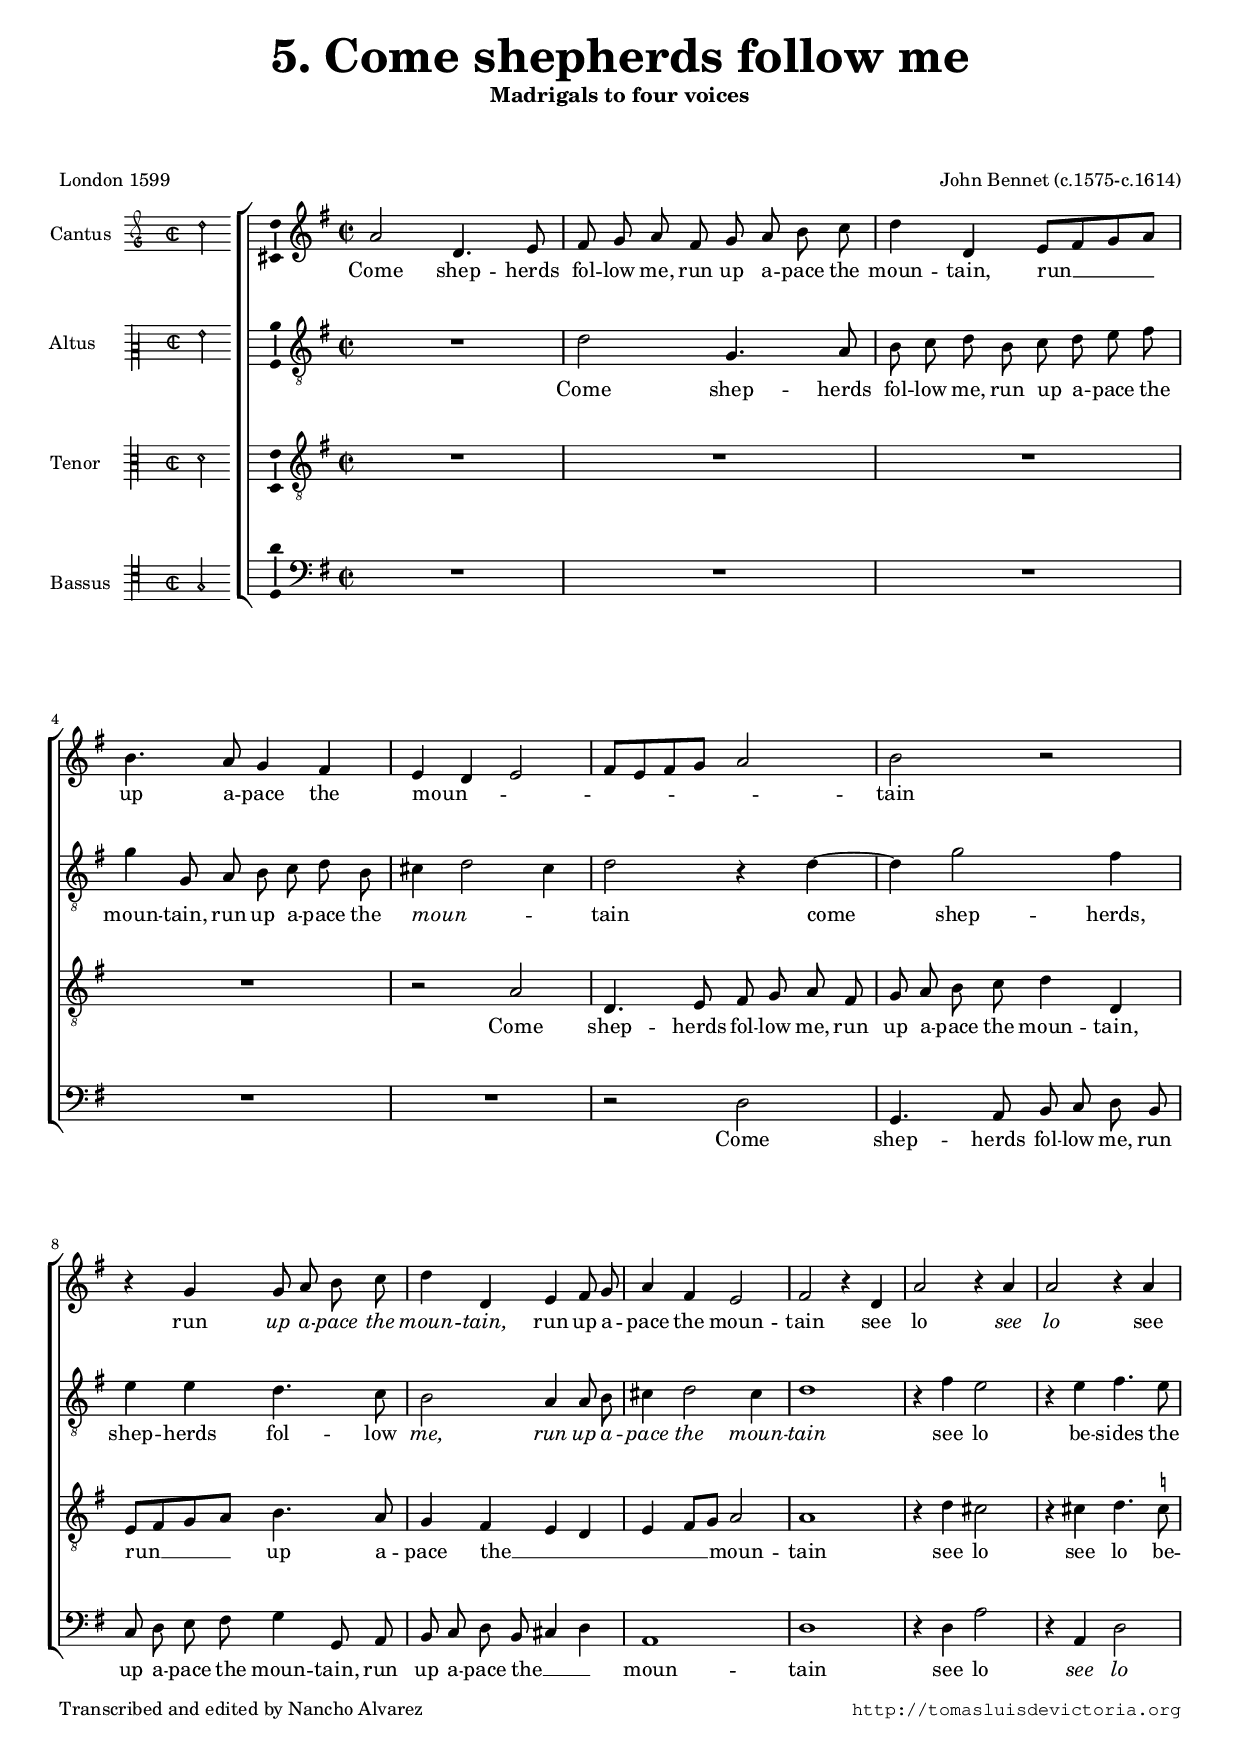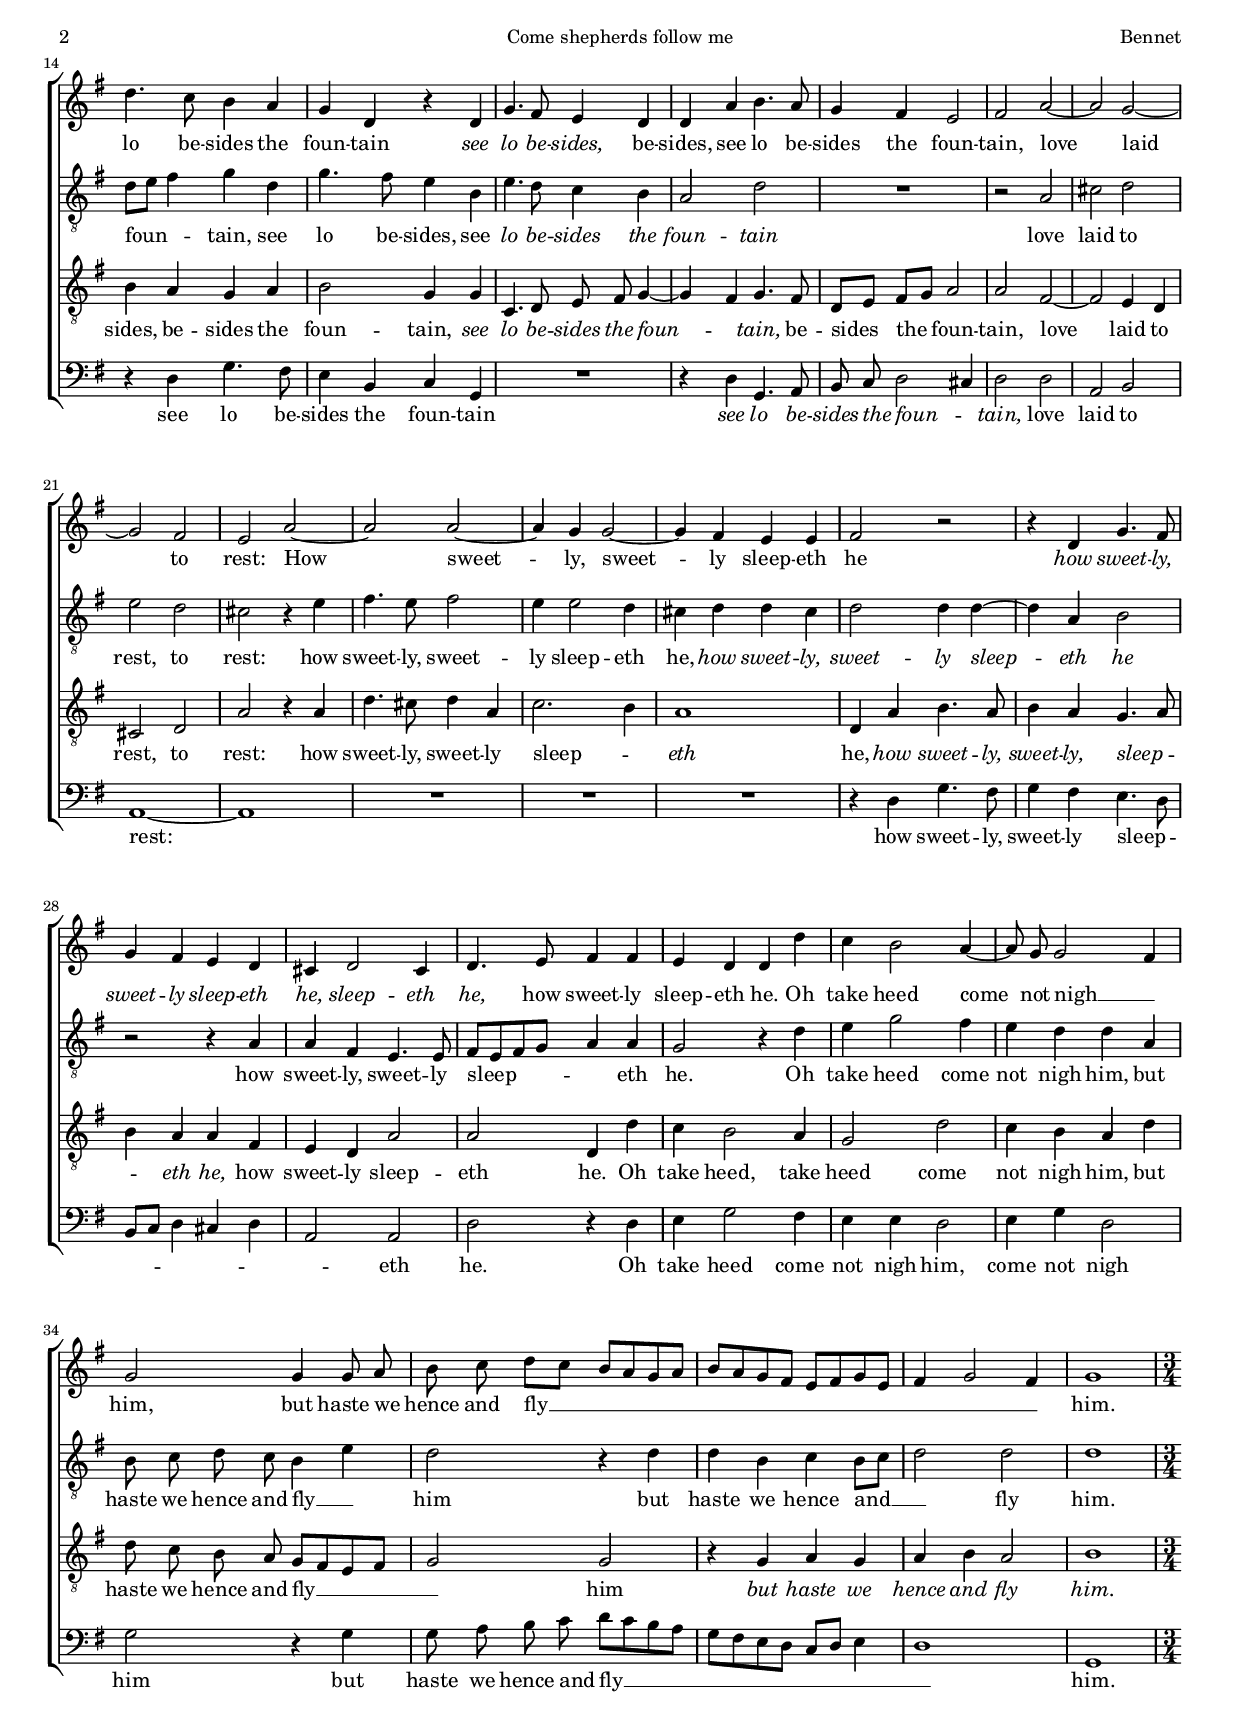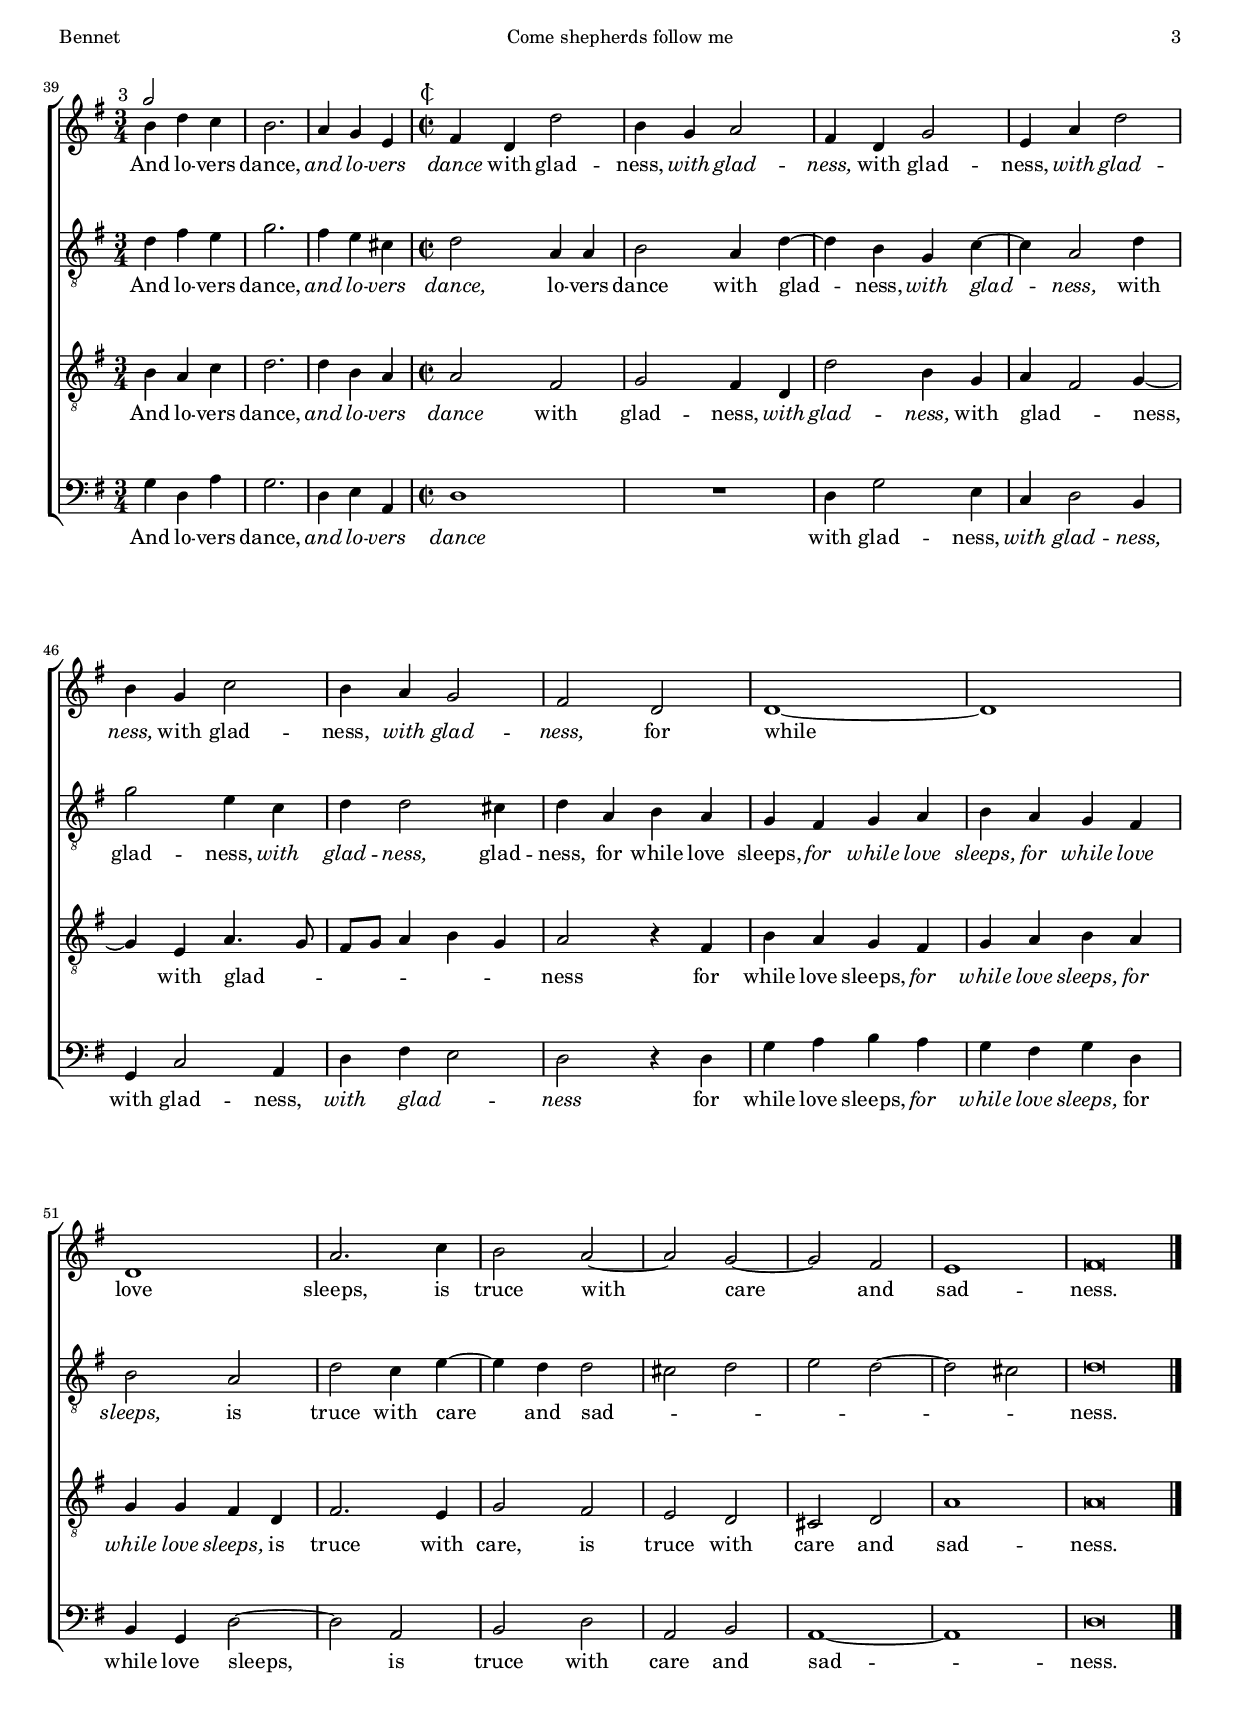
\version "2.18.0"

#(set-default-paper-size "a4")
#(set-global-staff-size 16.2)
#(ly:set-option 'point-and-click #f)
%mobile -s15.5 -i3.2

italicas=\override LyricText.font-shape = #'italic
rectas=\override LyricText.font-shape = #'upright
ss=\once \set suggestAccidentals = ##t
mtempo={\tempo 4 = 100}
mtempob={\tempo 4 = 50}
mtempoc={\tempo 4 = 150}
incipitwidth = 20
mt=#(define-music-function (parser location offset) (number?) ; move lyric text
      #{ \once \override LyricText.X-offset = -$offset #})


htitle="Come shepherds follow me"
hcomposer="Bennet"

\header {
	title=\markup{\fontsize #4 "5. Come shepherds follow me"}
	subtitle="Madrigals to four voices"
	subsubtitle=\markup{\null \vspace #2 }
	composer="John Bennet (c.1575-c.1614)"
        pdfauthor=\composer
	%opus="(-)"
	poet=\markup{"London 1599"} % Madrigalls to foure voyces newly published by Iohn Bennet his first works (1599)
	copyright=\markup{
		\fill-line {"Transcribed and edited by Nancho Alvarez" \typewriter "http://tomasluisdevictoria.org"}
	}
%	tagline=""
}

global={\key a \major \time 2/2
        \skip 1*38
        \mtempoc
        \time 3/4 \skip 1*3/4*3
        \mtempo
        \time 2/2 \skip 1*16 \bar "|."
}


cantus=\relative c''{
	b2 e,4. fis8
	gis a b gis a b cis d
	e4 e, fis8[ gis a b]
	cis4. b8 a4 gis
	fis4 e fis2
	gis8[ fis gis a] b2
	cis2 r
	r4 a a8 b cis d
	e4 e, fis gis8 a
	b4 gis fis2
	gis r4 e
	b'2 r4 b
	b2 r4 b
	e4. d8 cis4 b
	a e r e
	a4. gis8 fis4 e 
	e b' cis4. b8
	a4 gis fis2
	gis b ~
	b a ~
	a gis
	fis b ~
	b b ~
	b4 a a2 ~
	a4 gis fis fis
	gis2 r
	r4 e a4. gis8
	a4 gis fis e
	dis e2 dis4
	e4. fis8 gis4 gis
	fis e e e'
	d4 cis2 b4 ~
	b8 a a2 gis4
	a2 a4 a8 b
	cis d e8[ d] cis[ b a b]
	cis8[ b a gis] fis[ gis a fis] 
	gis4 a2 gis4
	a1 \pageBreak
	\once \override TextScript.X-offset = #-3.2
	s4*0^\markup{"3"\hspace #1.2 \smaller \note-by-number #1 #0 #UP }
	cis4 e d
	cis2.
	b4 a fis
	\once \override TextScript.X-offset = #-3.4
	s4*0^\markup{\musicglyph #"timesig.mensural22"}
	gis4 e e'2
	cis4 a b2
	gis4 e a2
	fis4 b e2
	cis4 a d2
	cis4 b a2
	gis e
	e1 ~
	e
	e
	b'2. d4
	cis2 b ~
	b a ~
	a gis
	fis1
	gis\breve*1/2
}

altus=\relative c'{
	R1
	e2 a,4. b8
	cis8 d e cis d e fis gis
	a4 a,8 b cis d e cis
	dis4 e2 dis4
	e2 r4 e ~
	e a2 gis4
	fis4 fis e4. d8
	cis2 b4 b8 cis
	dis4 e2 dis4
	e1
	r4 gis fis2
	r4 fis gis4. fis8
	e8[ fis] gis4 a e
	a4. gis8 fis4 cis
	fis4. e8 d4 cis
	b2 e
	R1
	r2 b
	dis e
	fis e
	dis r4 fis
	gis4. fis8 gis2
	fis4 fis2 e4
	dis e e dis
	e2 e4 e ~
	e b cis2
	r2 r4 b
	b gis fis4. fis8
	gis8[ fis gis a] b4 b
	a2 r4 e'
	fis4 a2 gis4
	fis e e b
	cis8 d e d cis4 fis4
	e2 r4 e
	e4 cis d4 cis8[ d]
	e2 e
	e1
	e4 gis fis
	a2.
	gis4 fis dis
	e2 b4 b
	cis2 b4 e ~
	e cis a d ~
	d b2 e4
	a2 fis4 d
	e4 e2 dis4
	e4 b cis b
	a gis a b
	cis b a gis
	cis2 b
	e d4 fis ~
	fis e e2
	dis2 e
	fis e ~
	e dis
	e\breve*1/2
	
}

tenor=\relative c'{
	R1*4
	r2 b2
	e,4. fis8 gis a b gis
	a b cis d e4 e,
	fis8[ gis a b] cis4. b8
	a4 gis fis e
	fis4 gis8[ a] b2
	b1
	r4 e dis2
	r4 dis e4. \ss d8
	cis4 b a b
	cis2 a4 a
	d,4. e8 fis gis a4 ~
	a gis a4. gis8
	e8[ fis] gis[ a] b2
	b gis ~
	gis fis4 e
	dis2 e
	b'2 r4 b
	e4. dis8 e4 b
	d2. cis4
	b1
	e,4 b' cis4. b8
	cis4 b a4. b8
	cis4 b b gis
	fis e b'2
	b2 e,4 e'
	d4 cis2 b4
	a2 e'
	d4 cis b e
	e8 d cis b a8[ gis fis gis]
	a2 a
	r4 a b a
	b cis b2
	cis1
	cis4 b d
	e2.
	e4 cis b
	b2 gis
	a2 gis4 e
	e'2 cis4 a
	b4 gis2 a4 ~
	a fis b4. a8
	gis8[ a] b4 cis a
	b2 r4 gis
	cis4 b a gis
	a4 b cis b
	a a gis e
	gis2. fis4
	a2 gis
	fis e
	dis e
	b'1
	b\breve*1/2
}

bassus=\relative c{
	R1*5
	r2 e
	a,4. b8 cis d e cis
	d e fis gis a4 a,8 b
	cis d e cis dis4 e
	b1
	e
	r4 e b'2
	r4 b, e2
	r4 e a4. gis8
	fis4 cis d a
	R1
	r4 e' a,4. b8
	cis8 d e2 dis4
	e2 e
	b cis
	b1 ~
	b
	R1*3
	r4 e a4. gis8
	a4 gis fis4. e8
	cis8[ d] e4 dis e
	b2 b
	e2 r4 e
	fis4 a2 gis4
	fis fis e2
	fis4 a e2
	a r4 a
	a8 b cis d e8[ d cis b]
	a8[ gis fis e] d[ e] fis4
	e1
	a,
	a'4 e b'
	a2.
	e4 fis b,
	e1
	R1
	e4 a2 fis4
	d4 e2 cis4
	a4 d2 b4
	e4 gis fis2
	e r4 e
	a4 b cis b
	a gis a e
	cis a e'2 ~
	e b
	cis2 e
	b cis
	b1 ~
	b
	e\breve*1/2
}

textocantus=\lyricmode{
Come shep -- herds fol -- low me,
run up a -- pace the moun -- tain,
run __ up a -- pace the moun -- _ _ _ _ tain % mountaine
run \italicas up a -- pace the moun -- tain, \rectas
run up a -- pace the moun -- tain
see lo % loe
\italicas see lo \rectas
see lo be -- sides the foun -- tain % fountaine H: beside
\italicas see lo be -- sides, \rectas
be -- sides,
see lo be -- sides the foun -- tain,
love laid to rest:
How sweet -- ly,
sweet -- ly sleep -- eth he
\italicas how sweet -- ly, sweet -- ly sleep -- eth he,
sleep -- eth he, \rectas
how sweet -- ly sleep -- eth he.
Oh take heed come not nigh __ _ him, % heede come not nie
but \mt #3 haste \mt #0 % hast
we hence and fly __ _ _ _ _ _ _ him.
And lo -- vers dance,
\italicas and lo -- vers dance \rectas
with glad -- ness,
\italicas with glad -- ness, \rectas
with glad -- ness,
\italicas with glad -- ness, \rectas
with glad -- ness,
\italicas with glad -- ness, \rectas
for while love sleeps,
is truce with care and sad -- ness. % H: it's
}

textoaltus=\lyricmode{
Come shep -- herds fol -- low me,
run \mt #0 up a -- pace \mt #0.5 the moun -- tain,
run up a -- pace the \italicas moun -- \rectas _ _ tain
come shep -- herds,
shep -- herds fol -- low \italicas me,
run up a -- pace the moun -- tain \rectas
see lo be -- sides the foun -- _ tain,
see lo be -- sides,
see \italicas lo be -- sides the foun -- tain \rectas
love laid to rest,
to rest:
how sweet -- ly,
sweet -- ly sleep -- eth he,
\italicas how sweet -- ly, sweet -- ly sleep -- eth he \rectas
how sweet -- ly, sweet -- ly
sleep -- _ eth he.
Oh take heed come not nigh him,
but haste we hence and fly __ _ him
but haste we hence and __ _ fly him.
And lo -- vers dance,
\italicas and lo -- vers dance, \rectas
lo -- vers dance with glad -- ness,
\italicas with glad -- ness, \rectas
with glad -- ness,
\italicas with glad -- ness, \rectas
glad -- ness,
for while love sleeps,
\italicas for while love sleeps,
for while love sleeps, \rectas
is truce with care and sad -- _ _ _ _ _ ness.
}

textotenor=\lyricmode{
Come shep -- herds fol -- low me,
run up a -- pace the moun -- tain,
run __ up a -- pace the __ _ _ _ _ moun -- tain
see lo
see lo
be -- sides, be -- sides the foun -- tain,
\italicas see lo be -- sides the foun -- _ tain, \rectas
be -- sides the foun -- tain,
love laid to rest,
to rest:
how sweet -- ly, sweet -- ly sleep -- _ \italicas eth \rectas he, % eth _
\italicas how sweet -- ly, sweet -- ly, sleep -- _ _ eth he, \rectas 
how sweet -- ly sleep -- eth he.
Oh take heed, take heed
come not nigh him,
but haste we hence and fly __ _ him
\italicas but haste we hence and fly him. \rectas
And lo -- vers dance,
\italicas and lo -- vers dance \rectas
with glad -- ness,
\italicas with glad -- ness, \rectas
with glad -- _ ness,
with glad -- _ _ _ _ _ ness
for while love sleeps,
\italicas for while love sleeps,
for while love sleeps, \rectas
is truce with care,
is truce with care and sad -- ness.
}

textobassus=\lyricmode{
Come shep -- herds fol -- low me,
run up a -- pace \mt #0.5 the moun -- tain,
run up a -- pace the __ _ _
moun -- tain
see lo
\italicas see lo \rectas
see lo be -- sides the foun -- tain
\italicas see lo be -- sides \mt #0 the foun -- _ tain, \rectas
love laid to rest:
how sweet -- ly, sweet -- ly
sleep -- _ _ _ _ _ _ eth he.
Oh take heed come not nigh him,
come not nigh him % com
but haste we \mt #3 hence \mt #0 and fly __ _ _ _ _ him.
And lo -- vers dance,
\italicas and lo -- vers dance \rectas
with glad -- ness,
\italicas with glad -- ness, \rectas
with glad -- ness,
\italicas with glad -- _ ness \rectas
for while love sleeps, % sleepes
\italicas for while love sleeps, \rectas
for while love sleeps,
is truce with care and sad -- ness.
}


incipitcantus=\markup{
	\score{
		{ 
		\set Staff.instrumentName="Cantus  "
		\override NoteHead.style = #'neomensural
		\override Staff.TimeSignature.style = #'neomensural
		\cadenzaOn 
		\clef "petrucci-g"
		\key c \major
		\time 2/2
                d''2
		} 

	\layout { line-width=\incipitwidth indent = 0 }
	}
}

incipitaltus=\markup{
	\score{
		{ 
		\set Staff.instrumentName="Altus     "
		\override NoteHead.style = #'neomensural 
		\override Staff.TimeSignature.style = #'neomensural
		\cadenzaOn 
		\clef "petrucci-c2"
		\key c \major
		\time 2/2
                g'2
		} 
	\layout { line-width=\incipitwidth indent = 0 }
	}
}


incipittenor=\markup{
	\score{
		{ 
		\set Staff.instrumentName="Tenor    "
		\override NoteHead.style = #'neomensural 
		\override Staff.TimeSignature.style = #'neomensural
		\cadenzaOn 
		\clef "petrucci-c3"
		\key c \major
		\time 2/2
                d'2
		} 
	\layout { line-width=\incipitwidth indent=0 }
	}
}

incipitbassus=\markup{
	\score{
		{ 
		\set Staff.instrumentName="Bassus  "
		\override NoteHead.style = #'neomensural
		\override Staff.TimeSignature.style = #'neomensural
		\cadenzaOn 
		\clef "petrucci-c4"
		\key c \major
		\time 2/2
                g2
		} 
	\layout { line-width=\incipitwidth indent = 0 }
	}
}

%\layout {
%       \context {\Voice
%               \remove Ligature_bracket_engraver
%               \consists Mensural_ligature_engraver
%       }
%       line-width=\incipitwidth
%       indent = 0
%}



\score {\transpose e d{
\new ChoirStaff<<

	\new Staff <<\global
	\new Voice="v1" {
		\set Staff.instrumentName=\incipitcantus
		%\set Staff.instrumentName="Cantus "
		\clef "treble"
		\cantus }
	\new Lyrics \lyricsto "v1" {\textocantus }
	>>

	\new Staff <<\global
	\new Voice="v2" {
		\set Staff.instrumentName=\incipitaltus
		%\set Staff.instrumentName="Alto "
		\clef "G_8"
		\altus }
	\new Lyrics \lyricsto "v2" {\textoaltus }
	>>
	
	\new Staff <<\global
	\new Voice="v3" {
		\set Staff.instrumentName=\incipittenor
		%\set Staff.instrumentName="Tenor "
		\clef "G_8"
		\tenor }
	\new Lyrics \lyricsto "v3" {\textotenor }
	>>

	\new Staff <<\global
	\new Voice="v4" {
		\set Staff.instrumentName=\incipitbassus
		%\set Staff.instrumentName="Bass "
		\clef "bass"
		\bassus }
	\new Lyrics \lyricsto "v4" {\textobassus }
	>>
	
>>

	} % transpose

\layout{ 
	\context {\Lyrics 
		\override VerticalAxisGroup.staff-affinity = #UP
		\override VerticalAxisGroup.nonstaff-relatedstaff-spacing =
			#'((basic-distance . 0) (minimum-distance . 0) (padding . .5))
		\override LyricText.font-size = #1.1
		\override LyricHyphen.minimum-distance = #0.5
	}
	\context {\Score 
		tempoHideNote = ##t
		\override BarNumber.padding = #2 
	}
	\context {\Voice 
		%melismaBusyProperties = #'()
		autoBeaming = ##f
	}
	\context {\Staff 
                %\RemoveEmptyStaves
                %\override VerticalAxisGroup.remove-first = ##t
		\override VerticalAxisGroup.staff-staff-spacing =
			#'((basic-distance . 11.5) (minimum-distance . 0) (padding . 1))
		\consists Ambitus_engraver 
		\override LigatureBracket.padding = #1
	}
}

%\midi { \mtempo }

}


\paper{
	evenHeaderMarkup=\markup  \fill-line { \fromproperty #'page:page-number-string \htitle \hcomposer }
	oddHeaderMarkup= \markup  \fill-line { \on-the-fly #not-first-page \hcomposer \on-the-fly #not-first-page \htitle \on-the-fly #not-first-page \fromproperty #'page:page-number-string }
	%system-count=11
	%page-count = 2
	ragged-last-bottom = ##f
	indent=3.2\cm
	system-system-spacing =
	#'((basic-distance . 18) (minimum-distance . 0) (padding . 5))
	top-system-spacing = % header
	#'((basic-distance . 9) (minimum-distance . 0) (padding . 0))
	last-bottom-spacing = % footer
	#'((basic-distance . 9) (minimum-distance . 0) (padding . 0))
	markup-system-spacing.padding = #1.5
}
